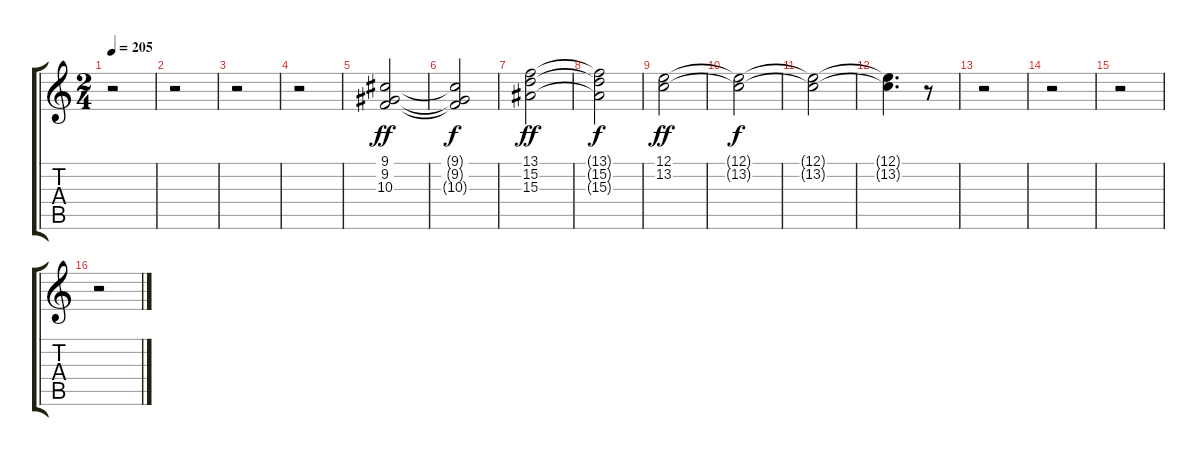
\track "" {instrument brasssection}
\staff {score tabs}
\tuning (E4 B3 G3 D3 A2 E2) {hide}
\ts (2 4)
\tempo 205
\clef g2
\ks c
r.2{dy ff} |
r.2 |
r.2 |
r.2 |
(9.1 9.2 10.3).2 |
(9.1{t} 9.2{t} 10.3{t}).2{dy f} |
(13.1 15.2 15.3).2{dy ff} |
(13.1{t} 15.2{t} 15.3{t}).2{dy f} |
(12.1 13.2).2{dy ff} |
(12.1{t} 13.2{t}).2{dy f} |
(12.1{t} 13.2{t}).2 |
(12.1{t} 13.2{t}).4{d} r.8 |
r.2 |
r.2 |
r.2 |
r.2
